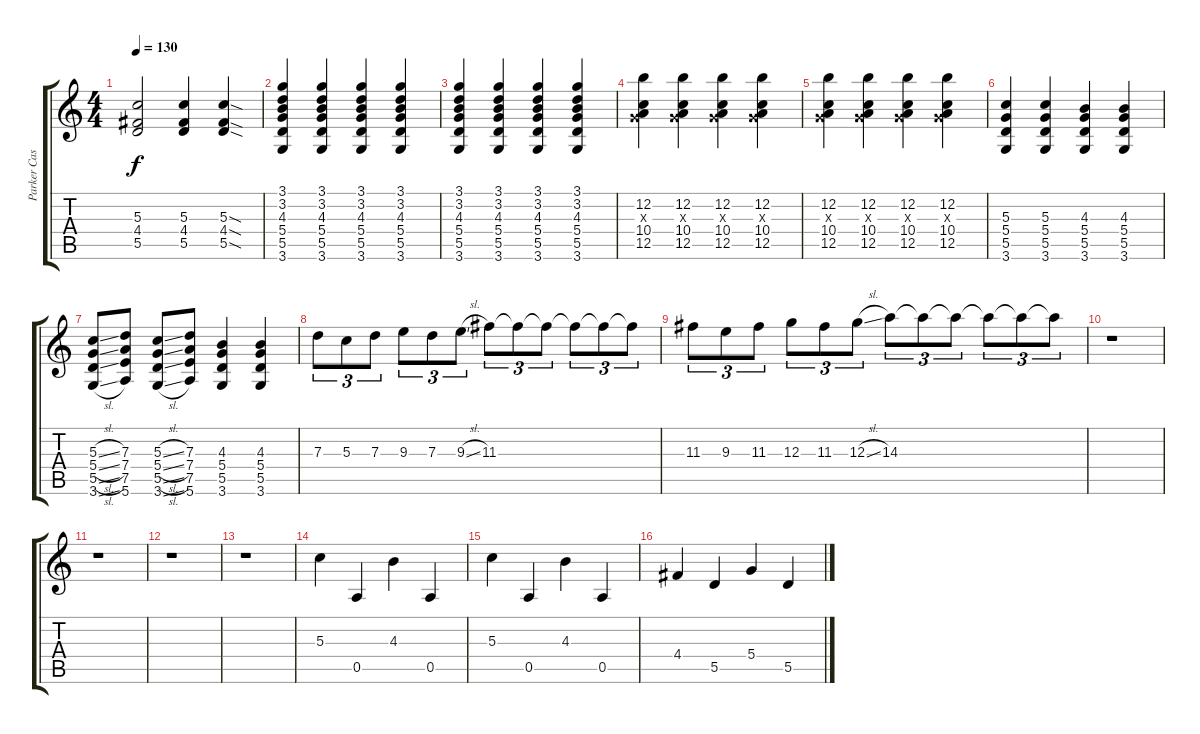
\track ("Parker Case" "Parker Cas") {instrument acousticguitarsteel}
\staff {score tabs}
\tuning (E4 B3 G3 D3 A2 E2) {hide}
\ts (4 4)
\tempo 130
\clef g2
\ks c
(5.3{t} 4.4{t} 5.5{t}).2{dy f} (5.3 4.4 5.5).4 (5.3{sod} 4.4{sod} 5.5{sod}).4 |
(3.1 3.2 4.3 5.4 5.5 3.6).4 (3.1 3.2 4.3 5.4 5.5 3.6).4 (3.1 3.2 4.3 5.4 5.5 3.6).4 (3.1 3.2 4.3 5.4 5.5 3.6).4 |
(3.1 3.2 4.3 5.4 5.5 3.6).4 (3.1 3.2 4.3 5.4 5.5 3.6).4 (3.1 3.2 4.3 5.4 5.5 3.6).4 (3.1 3.2 4.3 5.4 5.5 3.6).4 |
(12.2 0.3{x} 10.4 12.5).4 (12.2 0.3{x} 10.4 12.5).4 (12.2 0.3{x} 10.4 12.5).4 (12.2 0.3{x} 10.4 12.5).4 |
(12.2 0.3{x} 10.4 12.5).4 (12.2 0.3{x} 10.4 12.5).4 (12.2 0.3{x} 10.4 12.5).4 (12.2 0.3{x} 10.4 12.5).4 |
(5.3 5.4 5.5 3.6).4 (5.3 5.4 5.5 3.6).4 (4.3 5.4 5.5 3.6).4 (4.3 5.4 5.5 3.6).4 |
(5.3{sl} 5.4{sl} 5.5{sl} 3.6{sl}).8 (7.3 7.4 7.5 5.6).8 (5.3{sl} 5.4{sl} 5.5{sl} 3.6{sl}).8 (7.3 7.4 7.5 5.6).8 (4.3 5.4 5.5 3.6).4 (4.3 5.4 5.5 3.6).4 |
7.3.8{tu (3 2)} 5.3.8{tu (3 2)} 7.3.8{tu (3 2)} 9.3.8{tu (3 2)} 7.3.8{tu (3 2)} 9.3{sl}.8{tu (3 2)} 11.3.8{tu (3 2)} 11.3{t}.8{tu (3 2)} 11.3{t}.8{tu (3 2)} 11.3{t}.8{tu (3 2)} 11.3{t}.8{tu (3 2)} 11.3{t}.8{tu (3 2)} |
11.3.8{tu (3 2)} 9.3.8{tu (3 2)} 11.3.8{tu (3 2)} 12.3.8{tu (3 2)} 11.3.8{tu (3 2)} 12.3{sl}.8{tu (3 2)} 14.3.8{tu (3 2)} 14.3{t}.8{tu (3 2)} 14.3{t}.8{tu (3 2)} 14.3{t}.8{tu (3 2)} 14.3{t}.8{tu (3 2)} 14.3{t}.8{tu (3 2)} |
r.1 |
r.1 |
r.1 |
r.1 |
5.3.4 0.5.4 4.3.4 0.5.4 |
5.3.4 0.5.4 4.3.4 0.5.4 |
4.4.4 5.5.4 5.4.4 5.5.4
